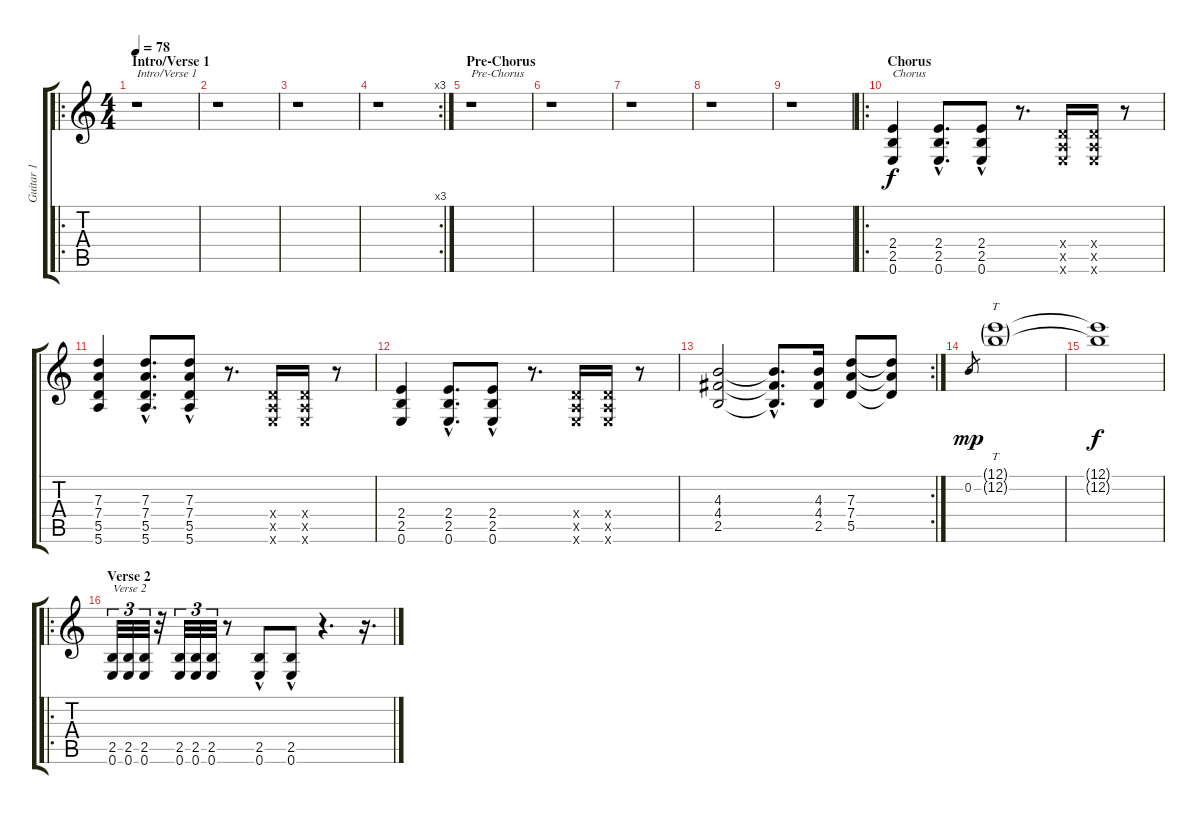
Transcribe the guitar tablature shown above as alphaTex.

\track ("Guitar 1" "Guitar 1") {instrument overdrivenguitar}
\staff {score tabs}
\tuning (E4 B3 G3 D3 A2 E2) {hide}
\ro
\ts (4 4)
\section ("" "Intro/Verse 1")
\tempo 78
\clef g2
\ks c
r.1{txt "Intro/Verse 1" dy f instrument overdrivenguitar} |
r.1 |
r.1 |
\rc 3
r.1 |
\section ("" "Pre-Chorus")
r.1{txt "Pre-Chorus"} |
r.1 |
r.1 |
r.1 |
r.1 |
\ro
\section ("" "Chorus")
(2.4 2.5 0.6).4{txt "Chorus"} (2.4{hac} 2.5{hac} 0.6{hac}).8{d} (2.4 2.5 0.6{hac}).8 r.8{d} (0.4{x} 0.5{x} 0.6{x}).16 (0.4{x} 0.5{x} 0.6{x}).16 r.8 |
(7.3 7.4 5.5 5.6).4 (7.3{hac} 7.4{hac} 5.5{hac} 5.6{hac}).8{d} (7.3 7.4 5.5 5.6{hac}).8 r.8{d} (0.4{x} 0.5{x} 0.6{x}).16 (0.4{x} 0.5{x} 0.6{x}).16 r.8 |
(2.4 2.5 0.6).4 (2.4{hac} 2.5{hac} 0.6{hac}).8{d} (2.4 2.5 0.6{hac}).8 r.8{d} (0.4{x} 0.5{x} 0.6{x}).16 (0.4{x} 0.5{x} 0.6{x}).16 r.8 |
\rc 2
(4.3 4.4 2.5).2 (4.3{hac t} 4.4{hac t} 2.5{hac t}).8{d} (4.3 4.4 2.5).16 (7.3 7.4 5.5).8 (7.3{t} 7.4{t} 5.5{t}).8 |
0.2.8{gr dy mp} (12.1{g} 12.2{g}).1{tt} |
(12.1{t} 12.2{t}).1{dy f} |
\ro
\section ("" "Verse 2")
(2.5 0.6).32{tu (3 2) txt "Verse 2"} (2.5 0.6).32{tu (3 2)} (2.5 0.6).32{tu (3 2)} r.32 (2.5 0.6).32{tu (3 2)} (2.5 0.6).32{tu (3 2)} (2.5 0.6).32{tu (3 2)} r.8 (2.5{hac} 0.6{hac}).8 (2.5{hac} 0.6{hac}).8 r.4{d} r.16{d}
